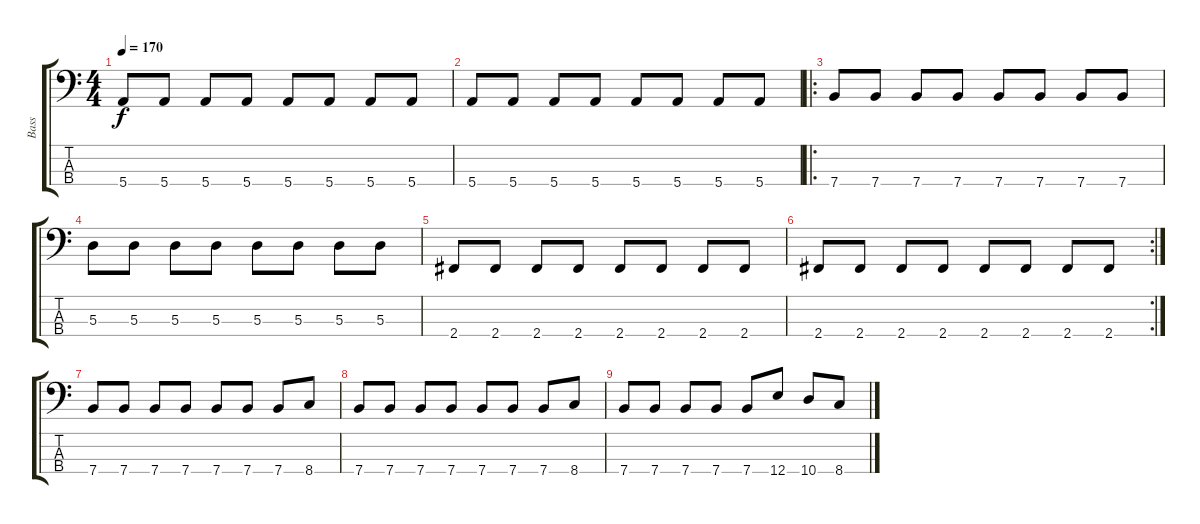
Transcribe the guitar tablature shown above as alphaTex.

\track ("Bass" "Bass") {instrument electricbasspick}
\staff {score tabs}
\tuning (G2 D2 A1 E1) {hide}
\ts (4 4)
\tempo 170
\clef f4
\ks c
5.4.8{dy f} 5.4.8 5.4.8 5.4.8 5.4.8 5.4.8 5.4.8 5.4.8 |
5.4.8 5.4.8 5.4.8 5.4.8 5.4.8 5.4.8 5.4.8 5.4.8 |
\ro
7.4.8 7.4.8 7.4.8 7.4.8 7.4.8 7.4.8 7.4.8 7.4.8 |
5.3.8 5.3.8 5.3.8 5.3.8 5.3.8 5.3.8 5.3.8 5.3.8 |
2.4.8 2.4.8 2.4.8 2.4.8 2.4.8 2.4.8 2.4.8 2.4.8 |
\rc 2
2.4.8 2.4.8 2.4.8 2.4.8 2.4.8 2.4.8 2.4.8 2.4.8 |
7.4.8 7.4.8 7.4.8 7.4.8 7.4.8 7.4.8 7.4.8 8.4.8 |
7.4.8 7.4.8 7.4.8 7.4.8 7.4.8 7.4.8 7.4.8 8.4.8 |
7.4.8 7.4.8 7.4.8 7.4.8 7.4.8 12.4.8 10.4.8 8.4.8
